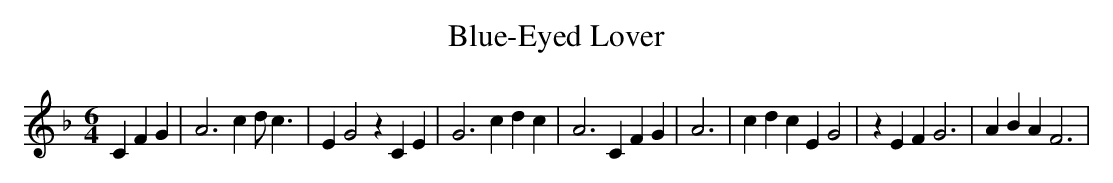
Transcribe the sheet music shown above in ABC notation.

X:1
T:Blue-Eyed Lover
M:6/4
L:1/4
K:F
 C F G| A3 c d/2 c3/2| E G2 z C E| G3 c d c| A3 C F G| A3| c d c E G2|\
 z E F G3| A B A F3|
